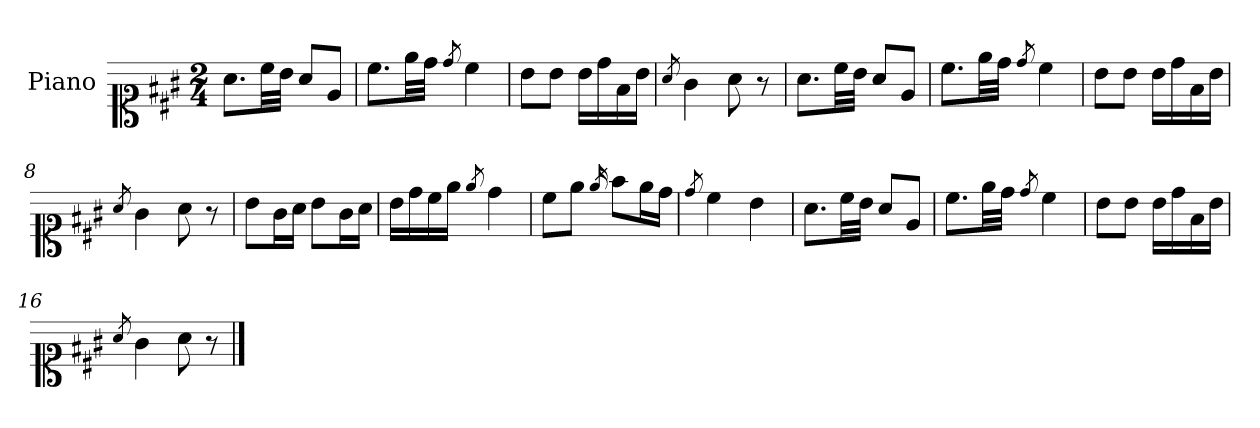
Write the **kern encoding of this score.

**kern
*part1
*staff1
*I"Piano
*I'Pno.
*clefC1
*k[f#c#g#]
*M2/4
=1
8.a\L
32cc#\LL
32b\JJJ
8a/L
8e/J
=2
8.cc#\L
32ee\LL
32dd\JJJ
8qdd/
4cc#\
=3
8b\L
8b\J
16b\LL
16dd\
16f#\
16b\JJ
=4
8qa/
4g#\
8a\
8r
=5
8.a\L
32cc#\LL
32b\JJJ
8a/L
8e/J
=6
8.cc#\L
32ee\LL
32dd\JJJ
8qdd/
4cc#\
=7
8b\L
8b\J
16b\LL
16dd\
16f#\
16b\JJ
=8
8qa/
4g#\
8a\
8r
=9
8b\L
16g#\L
16a\JJ
8b\L
16g#\L
16a\JJ
=10
16b\LL
16dd\
16cc#\
16ee\JJ
8qee/
4dd\
=11
8cc#\L
8ee\J
16qee/
8ff#\L
16ee\L
16dd\JJ
=12
8qdd/
4cc#\
4b\
=13
8.a\L
32cc#\LL
32b\JJJ
8a/L
8e/J
=14
8.cc#\L
32ee\LL
32dd\JJJ
8qdd/
4cc#\
=15
8b\L
8b\J
16b\LL
16dd\
16f#\
16b\JJ
=16
8qa/
4g#\
8a\
8r
==
*-
